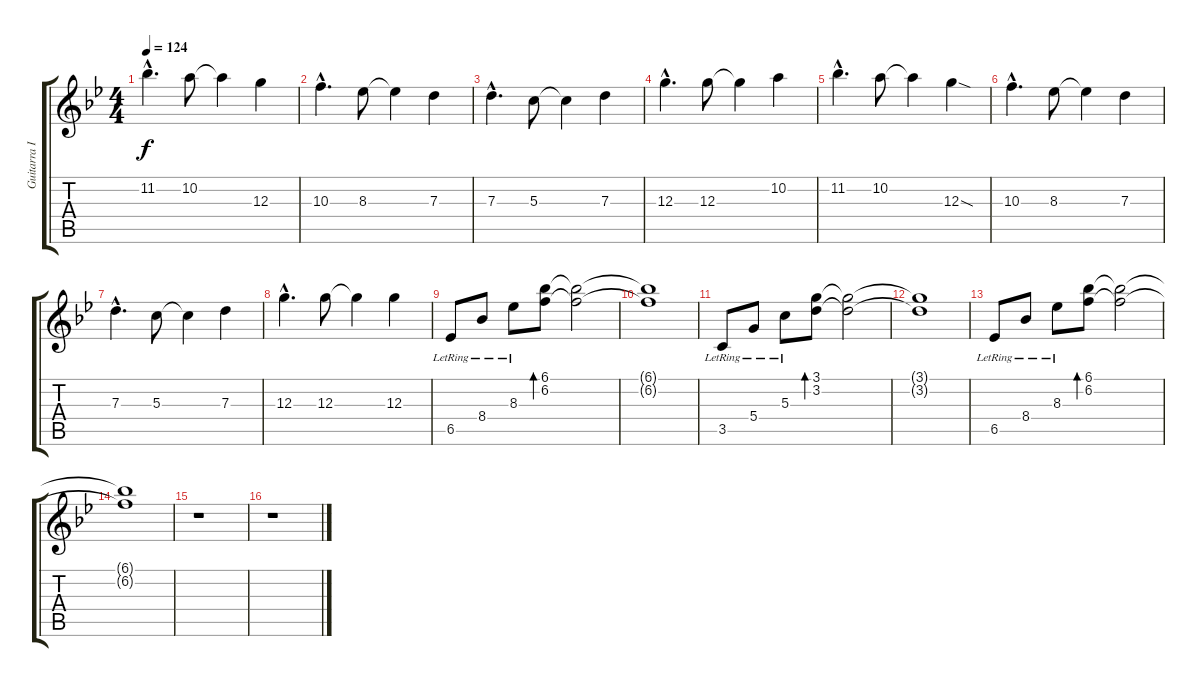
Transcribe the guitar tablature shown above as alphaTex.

\track ("Guitarra I" "Guitarra I") {instrument acousticguitarnylon}
\staff {score tabs}
\tuning (E4 B3 G3 D3 A2 E2) {hide}
\ts (4 4)
\tempo 124
\clef g2
\ks bb
11.2{hac}.4{d dy f instrument acousticguitarnylon} 10.2.8 10.2{t}.4 12.3.4 |
10.3{hac}.4{d} 8.3.8 8.3{t}.4 7.3.4 |
7.3{hac}.4{d} 5.3.8 5.3{t}.4 7.3.4 |
12.3{hac}.4{d} 12.3.8 12.3{t}.4 10.2.4 |
11.2{hac}.4{d} 10.2.8 10.2{t}.4 12.3{sod}.4 |
10.3{hac}.4{d} 8.3.8 8.3{t}.4 7.3.4 |
7.3{hac}.4{d} 5.3.8 5.3{t}.4 7.3.4 |
12.3{hac}.4{d} 12.3.8 12.3{t}.4 12.3.4 |
6.5{lr}.8 8.4{lr}.8 8.3{lr}.8 (6.1 6.2).8{bd 120} (6.1{t} 6.2{t}).2 |
(6.1{t} 6.2{t}).1 |
3.5{lr}.8 5.4{lr}.8 5.3{lr}.8 (3.1 3.2).8{bd 240} (3.1{t} 3.2{t}).2 |
(3.1{t} 3.2{t}).1 |
6.5{lr}.8 8.4{lr}.8 8.3{lr}.8 (6.1 6.2).8{bd 120} (6.1{t} 6.2{t}).2 |
(6.1{t} 6.2{t}).1 |
r.1 |
r.1
